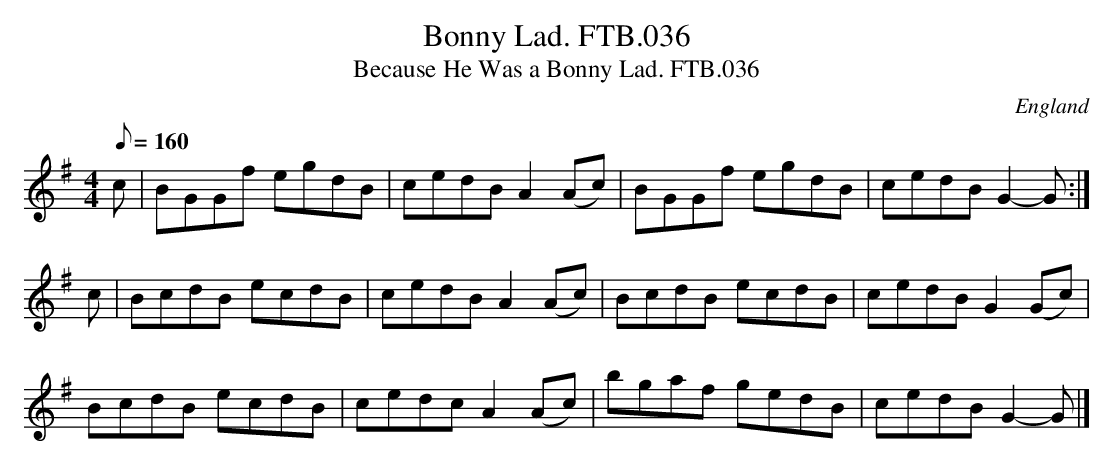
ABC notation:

X:1
T:Bonny Lad. FTB.036
T:Because He Was a Bonny Lad. FTB.036
M:4/4
L:1/8
Q:160
O:England
K:G major
c|BGGf egdB|cedBA2(Ac)|BGGf egdB|cedBG2-G:|
c|BcdB ecdB|cedBA2(Ac)|BcdB ecdB|cedBG2(Gc)|
BcdB ecdB|cedcA2(Ac)|bgaf gedB|cedBG2-G|]
